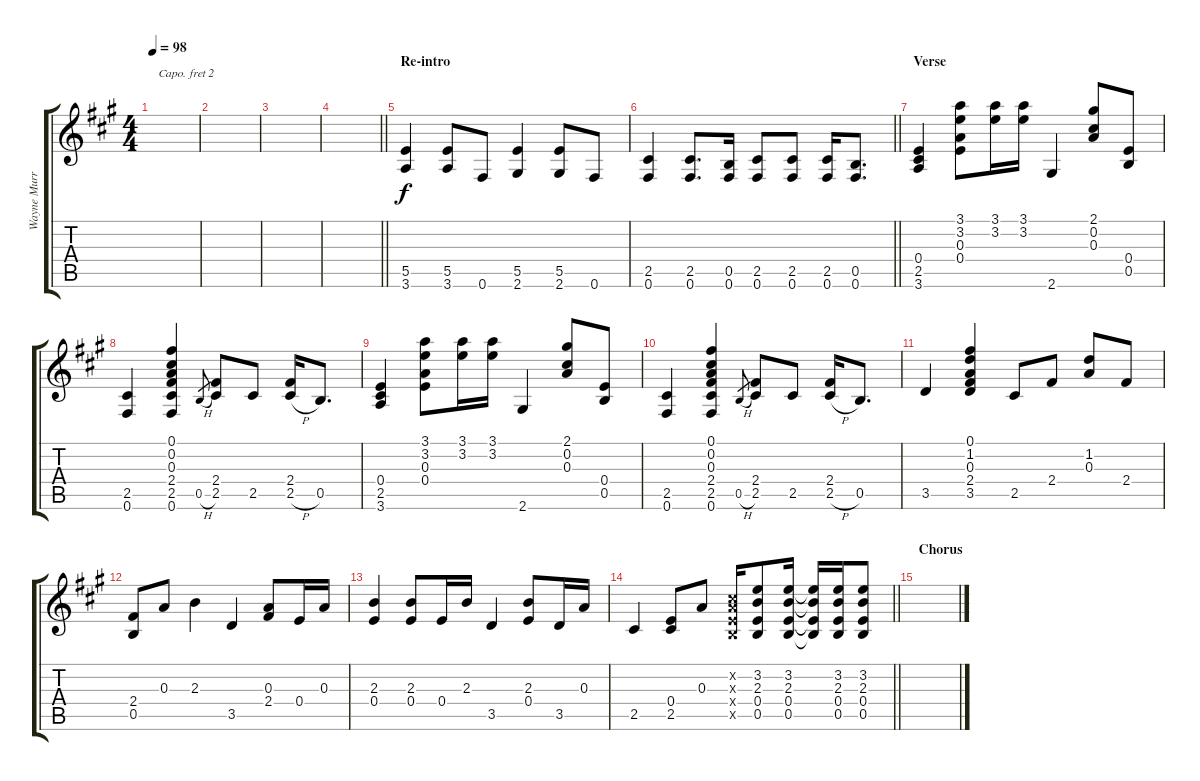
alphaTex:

\track ("Wayne Murray (Guitar)" "Wayne Murr") {instrument acousticguitarsteel}
\staff {score tabs}
\capo 2
\tuning (E4 B3 G3 D3 A2 E2) {hide}
\ts (4 4)
\tempo 98
\clef g2
\ks a
|
|
|
\barLineRight lightlight
|
\section ("" "Re-intro")
(5.5 3.6).4 (5.5 3.6).8 0.6.8 (5.5 2.6).4 (5.5 2.6).8 0.6.8 |
\barLineRight lightlight
(2.5 0.6).4 (2.5 0.6).8{d} (0.5 0.6).16 (2.5 0.6).8 (2.5 0.6).8 (2.5 0.6).16 (0.5 0.6).8{d} |
\section ("" "Verse")
(0.4 2.5 3.6).4 (3.1 3.2 0.3 0.4).8 (3.1 3.2).16 (3.1 3.2).16 2.6.4 (2.1 0.2 0.3).8 (0.4 0.5).8 |
(2.5 0.6).4 (0.1 0.2 0.3 2.4 2.5 0.6).4 0.5{h}.8{gr} (2.4 2.5).8 2.5.8 (2.4 2.5{h}).16 0.5.8{d} |
(0.4 2.5 3.6).4 (3.1 3.2 0.3 0.4).8 (3.1 3.2).16 (3.1 3.2).16 2.6.4 (2.1 0.2 0.3).8 (0.4 0.5).8 |
(2.5 0.6).4 (0.1 0.2 0.3 2.4 2.5 0.6).4 0.5{h}.8{gr} (2.4 2.5).8 2.5.8 (2.4 2.5{h}).16 0.5.8{d} |
3.5.4 (0.1 1.2 0.3 2.4 3.5).4 2.5.8 2.4.8 (1.2 0.3).8 2.4.8 |
(2.4 0.5).8 0.3.8 2.3.4 3.5.4 (0.3 2.4).8 0.4.16 0.3.16 |
(2.3 0.4).4 (2.3 0.4).8 0.4.16 2.3.16 3.5.4 (2.3 0.4).8 3.5.16 0.3.16 |
\barLineRight lightlight
2.5.4 (0.4 2.5).8 0.3.8 (0.2{x} 0.3{x} 0.4{x} 0.5{x}).16 (3.2 2.3 0.4 0.5).8 (3.2 2.3 0.4 0.5).16 (3.2{t} 2.3{t} 0.4{t} 0.5{t}).16 (3.2 2.3 0.4 0.5).16 (3.2 2.3 0.4 0.5).8 |
\section ("" "Chorus")
